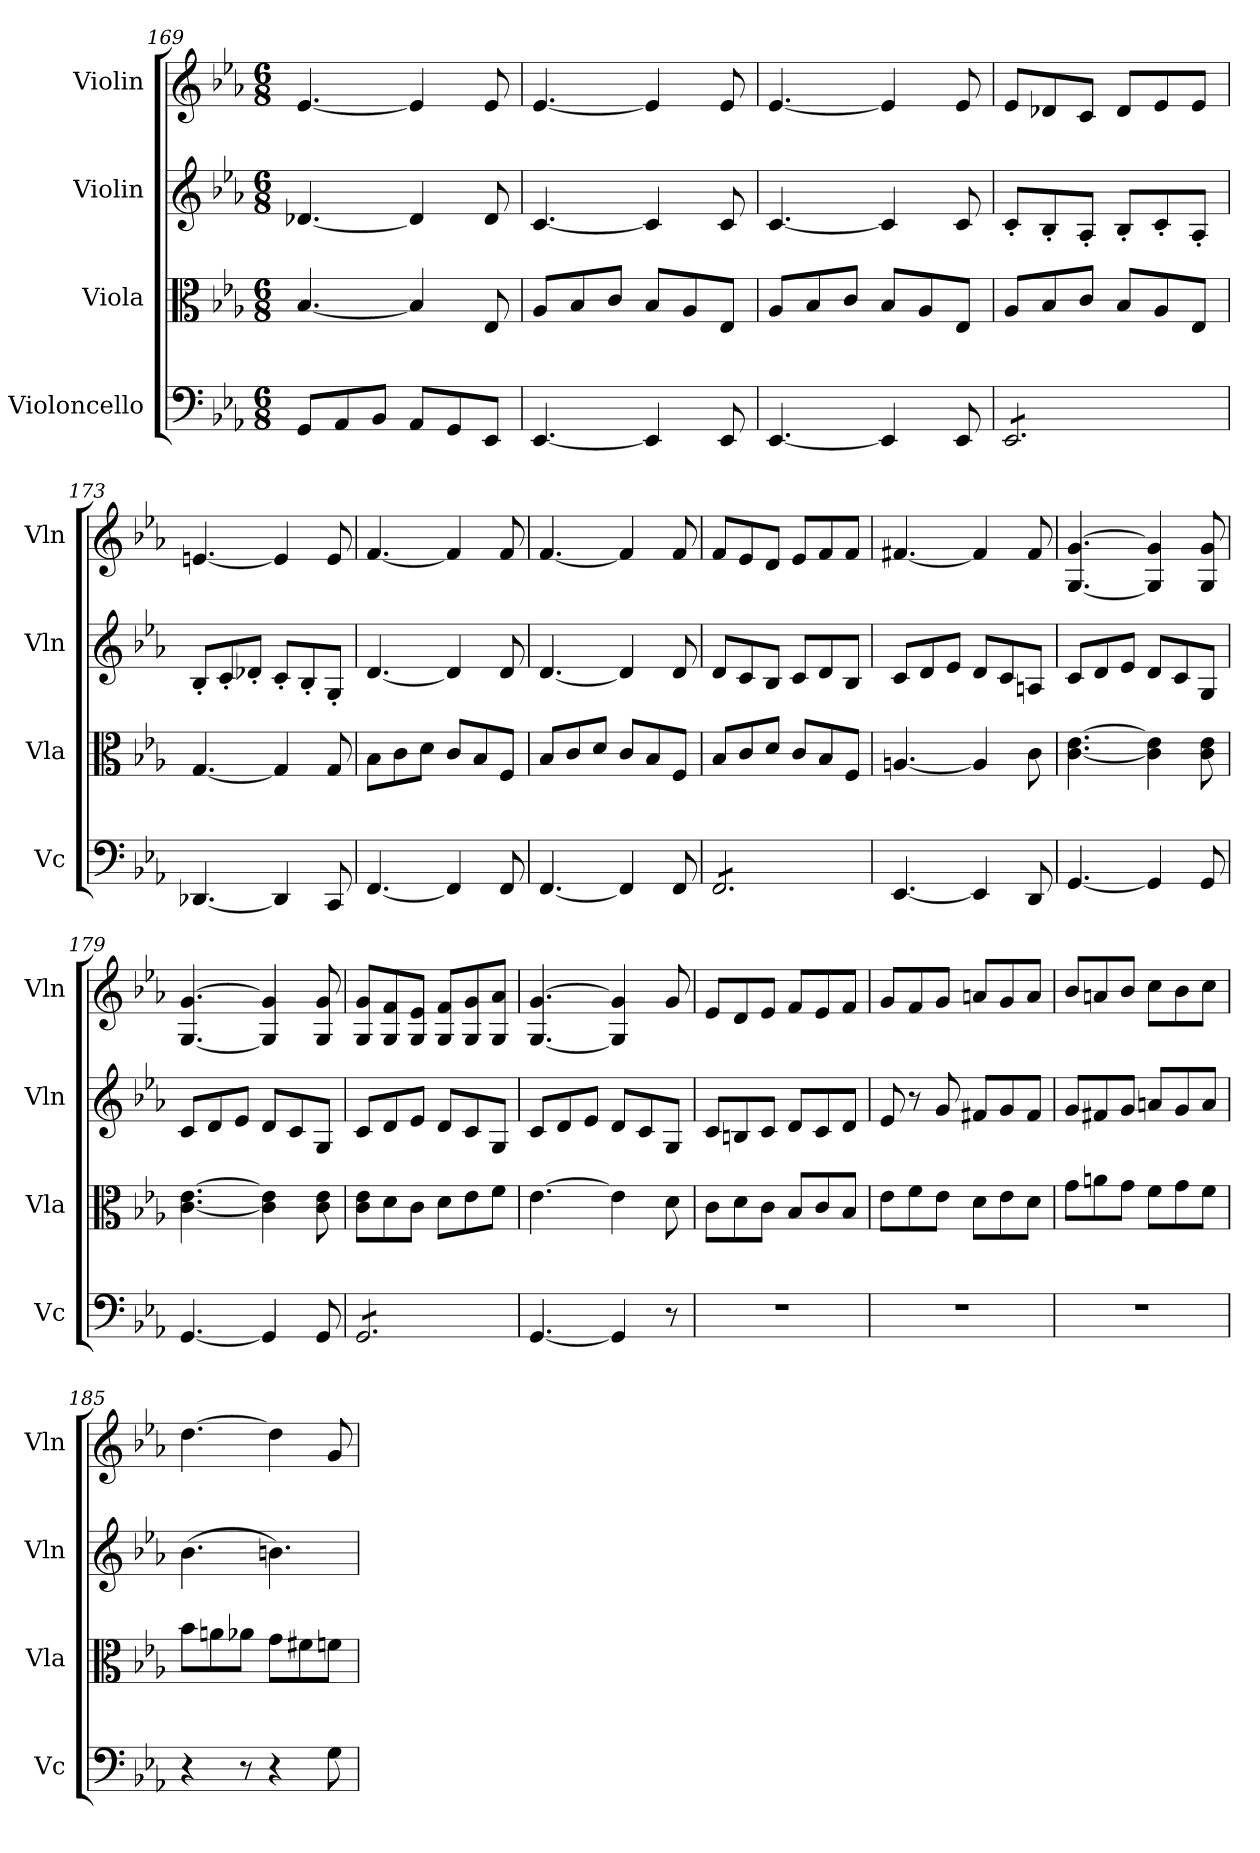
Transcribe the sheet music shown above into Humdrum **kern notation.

**kern	**kern	**kern	**kern
*part4	*part3	*part2	*part1
*staff4	*staff3	*staff2	*staff1
*I"Violoncello	*I"Viola	*I"Violin	*I"Violin
*I'Vc	*I'Vla	*I'Vln	*I'Vln
*clefF4	*clefC3	*clefG2	*clefG2
*k[b-e-a-]	*k[b-e-a-]	*k[b-e-a-]	*k[b-e-a-]
*M6/8	*M6/8	*M6/8	*M6/8
=169	=169	=169	=169
8GG/L	[4.B-/	[4.d-X/	[4.e-/
8AA-/	.	.	.
8BB-/J	.	.	.
8AA-/L	4B-/]	4d-/]	4e-/]
8GG/	.	.	.
8EE-/J	8E-/	8d-/	8e-/
=170	=170	=170	=170
[4.EE-/	8A-/L	[4.c/	[4.e-/
.	8B-/	.	.
.	8c/J	.	.
4EE-/]	8B-/L	4c/]	4e-/]
.	8A-/	.	.
8EE-/	8E-/J	8c/	8e-/
!!LO:LB:g=z
=171	=171	=171	=171
[4.EE-/	8A-/L	[4.c/	[4.e-/
.	8B-/	.	.
.	8c/J	.	.
4EE-/]	8B-/L	4c/]	4e-/]
.	8A-/	.	.
8EE-/	8E-/J	8c/	8e-/
=172	=172	=172	=172
*tremolo	*	*	*
8EE-/L	8A-/L	8c'/L	8e-/L
8EE-/	8B-/	8B-'/	8d-X/
8EE-/	8c/J	8A-'/J	8c/J
8EE-/	8B-/L	8B-'/L	8d-/L
8EE-/	8A-/	8c'/	8e-/
8EE-/J	8E-/J	8A-'/J	8e-/J
*Xtremolo	*	*	*
=173	=173	=173	=173
[4.DD-X/	[4.G/	8B-'/L	[4.en/
.	.	8c'/	.
.	.	8d-X'/J	.
4DD-/]	4G/]	8c'/L	4e/]
.	.	8B-'/	.
8CC/	8G/	8G'/J	8e/
=174	=174	=174	=174
[4.FF/	8B-\L	[4.d/	[4.f/
.	8c\	.	.
.	8d\J	.	.
4FF/]	8c/L	4d/]	4f/]
.	8B-/	.	.
8FF/	8F/J	8d/	8f/
=175	=175	=175	=175
[4.FF/	8B-/L	[4.d/	[4.f/
.	8c/	.	.
.	8d/J	.	.
4FF/]	8c/L	4d/]	4f/]
.	8B-/	.	.
8FF/	8F/J	8d/	8f/
=176	=176	=176	=176
*tremolo	*	*	*
8FF/L	8B-/L	8d/L	8f/L
8FF/	8c/	8c/	8e-/
8FF/	8d/J	8B-/J	8d/J
8FF/	8c/L	8c/L	8e-/L
8FF/	8B-/	8d/	8f/
8FF/J	8F/J	8B-/J	8f/J
*Xtremolo	*	*	*
=177	=177	=177	=177
[4.EE-/	[4.An/	8c/L	[4.f#X/
.	.	8d/	.
.	.	8e-/J	.
4EE-/]	4A/]	8d/L	4f#/]
.	.	8c/	.
8DD/	8c\	8An/J	8f#/
=178	=178	=178	=178
[4.GG/	[4.c\ [4.e-\	8c/L	[4.G/ [4.g/
.	.	8d/	.
.	.	8e-/J	.
4GG/]	4c\] 4e-\]	8d/L	4G/] 4g/]
.	.	8c/	.
8GG/	8c\ 8e-\	8G/J	8G/ 8g/
=179	=179	=179	=179
[4.GG/	[4.c\ [4.e-\	8c/L	[4.G/ [4.g/
.	.	8d/	.
.	.	8e-/J	.
4GG/]	4c\] 4e-\]	8d/L	4G/] 4g/]
.	.	8c/	.
8GG/	8c\ 8e-\	8G/J	8G/ 8g/
=180	=180	=180	=180
*tremolo	*	*	*
8GG/L	8c\ 8e-\L	8c/L	8G/ 8g/L
8GG/	8d\	8d/	8G/ 8f/
8GG/	8c\J	8e-/J	8G/ 8e-/J
8GG/	8d\L	8d/L	8G/ 8f/L
8GG/	8e-\	8c/	8G/ 8g/
8GG/J	8f\J	8G/J	8G/ 8a-/J
*Xtremolo	*	*	*
!!LO:LB:g=z
=181	=181	=181	=181
[4.GG/	[4.e-\	8c/L	[4.G/ [4.g/
.	.	8d/	.
.	.	8e-/J	.
4GG/]	4e-\]	8d/L	4G/] 4g/]
.	.	8c/	.
8r	8d\	8G/J	8g/
=182	=182	=182	=182
2.r	8c\L	8c/L	8e-/L
.	8d\	8Bn/	8d/
.	8c\J	8c/J	8e-/J
.	8B-/L	8d/L	8f/L
.	8c/	8c/	8e-/
.	8B-/J	8d/J	8f/J
=183	=183	=183	=183
2.r	8e-\L	8e-/	8g/L
.	8f\	8r	8f/
.	8e-\J	8g/	8g/J
.	8d\L	8f#X/L	8an/L
.	8e-\	8g/	8g/
.	8d\J	8f#/J	8a/J
=184	=184	=184	=184
2.r	8g\L	8g/L	8b-/L
.	8an\	8f#X/	8an/
.	8g\J	8g/J	8b-/J
.	8f\L	8an/L	8cc\L
.	8g\	8g/	8b-\
.	8f\J	8a/J	8cc\J
=185	=185	=185	=185
4r	8b-\L	(4.b-\	[4.dd\
.	8an\	.	.
8r	8a-X\J	.	.
4r	8g\L	4.bn\)	4dd\]
.	8f#X\	.	.
8G\	8fn\J	.	8g/
=	=	=	=
*-	*-	*-	*-
